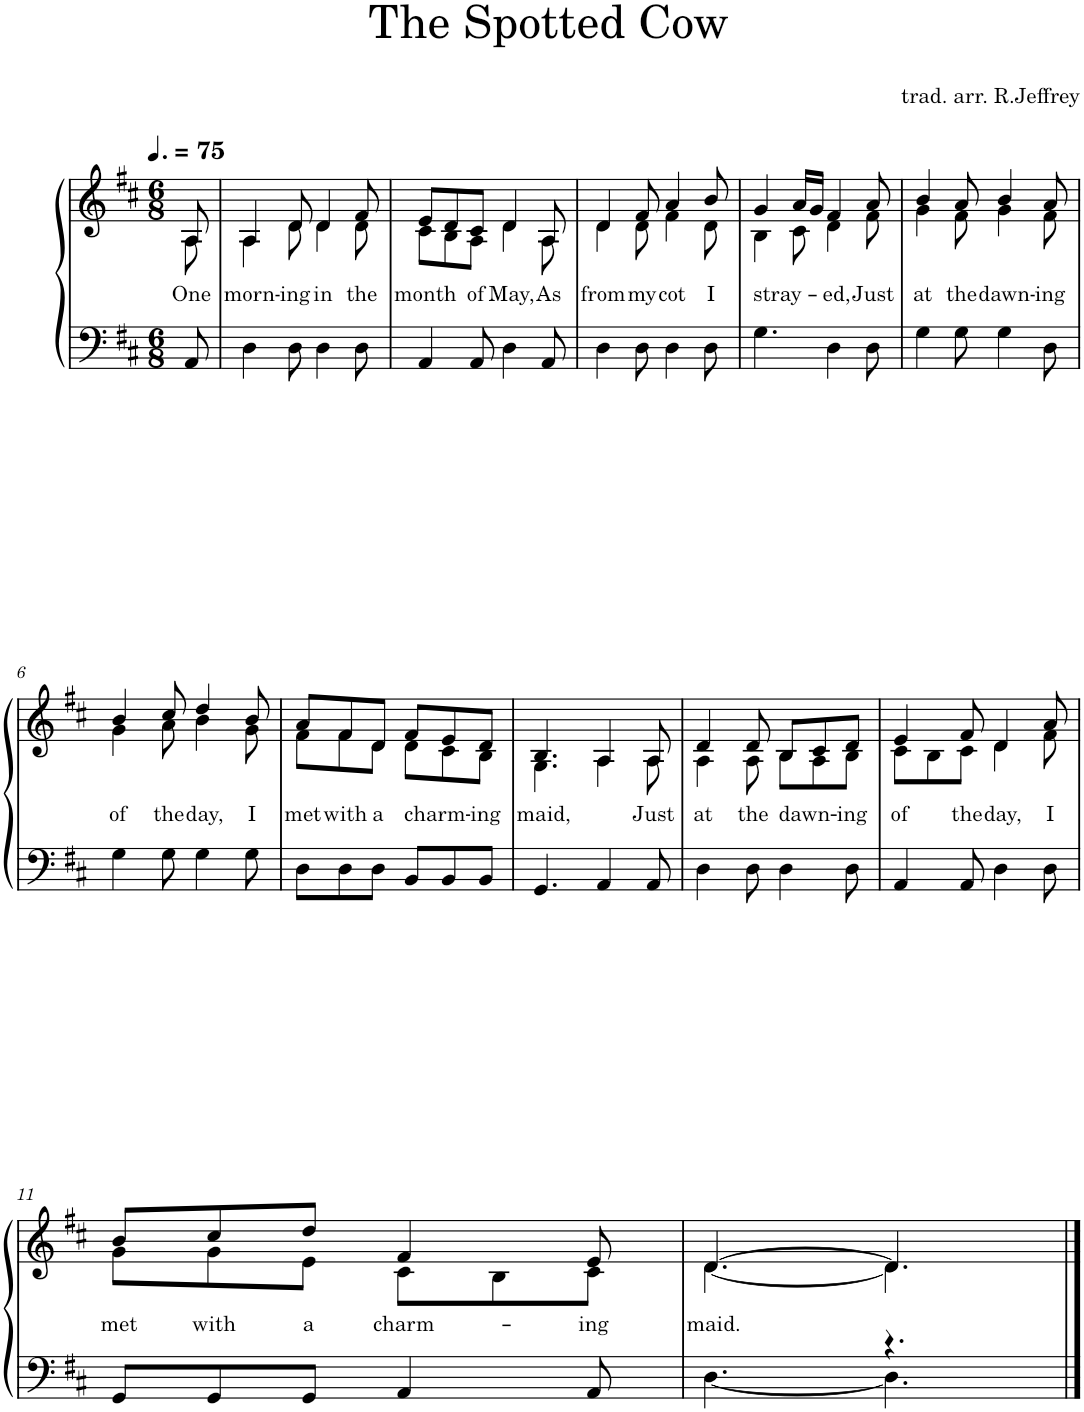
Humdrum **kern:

**kern	**kern	**text
*part1	*part1	*part1
*staff2	*staff1	*staff1
*I"Piano	*	*
*I'Pno.	*	*
*clefF4	*clefG2	*
*k[f#c#]	*k[f#c#]	*
*M6/8	*M6/8	*
*MM113	*MM113	*
=	=	=
!	!	!LO:LY:b
*	*^	*
8AA/	8A/	8A\	One
=1	=1	=1	=1
!	!	!	!LO:LY:b
4D\	4A/	4A\	morn-
!	!	!	!LO:LY:b
8D\	8d/	8d\	-ing
!	!	!	!LO:LY:b
4D\	4d/	4d\	in
!	!	!	!LO:LY:b
8D\	8f#/	8d\	the
=2	=2	=2	=2
!	!	!	!LO:LY:b
4AA/	8e/L	8c#\L	month
.	8d/	8B\	.
!	!	!	!LO:LY:b
8AA/	8c#/J	8A\J	of
!	!	!	!LO:LY:b
4D\	4d/	4d\	May,
!	!	!	!LO:LY:b
8AA/	8A/	8A\	As
=3	=3	=3	=3
!	!	!	!LO:LY:b
4D\	4d/	4d\	from
!	!	!	!LO:LY:b
8D\	8f#/	8d\	my
!	!	!	!LO:LY:b
4D\	4a/	4f#\	cot
!	!	!	!LO:LY:b
8D\	8b/	8d\	I
=4	=4	=4	=4
!	!	!	!LO:LY:b
4.G\	4g/	4B\	stray-
.	16a/LL	8c#\	.
.	16g/JJ	.	.
!	!	!	!LO:LY:b
4D\	4f#/	4d\	ed,
!	!	!	!LO:LY:b
8D\	8a/	8f#\	Just
=5	=5	=5	=5
!	!	!	!LO:LY:b
4G\	4b/	4g\	at
!	!	!	!LO:LY:b
8G\	8a/	8f#\	the
!	!	!	!LO:LY:b
4G\	4b/	4g\	dawn-
!	!	!	!LO:LY:b
8D\	8a/	8f#\	-ing
!!LO:LB:g=z	!!
=6	=6	=6	=6
!	!	!	!LO:LY:b
4G\	4b/	4g\	of
!	!	!	!LO:LY:b
8G\	8cc#/	8a\	the
!	!	!	!LO:LY:b
4G\	4dd/	4b\	day,
!	!	!	!LO:LY:b
8G\	8b/	8g\	I
=7	=7	=7	=7
!	!	!	!LO:LY:b
8D\L	8a/L	8f#\L	met
!	!	!	!LO:LY:b
8D\	8f#/	8f#\	with
!	!	!	!LO:LY:b
8D\J	8d/J	8d\J	a
!	!	!	!LO:LY:b
8BB/L	8f#/L	8d\L	charm-
8BB/	8e/	8c#\	.
!	!	!	!LO:LY:b
8BB/J	8d/J	8B\J	ing
=8	=8	=8	=8
!	!	!	!LO:LY:b
4.GG/	4.B/	4.G\	maid,
4AA/	4A/	4A\	.
!	!	!	!LO:LY:b
8AA/	8A/	8A\	Just
=9	=9	=9	=9
!	!	!	!LO:LY:b
4D\	4d/	4A\	at
!	!	!	!LO:LY:b
8D\	8d/	8A\	the
!	!	!	!LO:LY:b
4D\	8B/L	8B\L	dawn-
.	8c#/	8A\	.
!	!	!	!LO:LY:b
8D\	8d/J	8B\J	ing
=10	=10	=10	=10
!	!	!	!LO:LY:b
4AA/	4e/	8c#\L	of
.	.	8B\	.
!	!	!	!LO:LY:b
8AA/	8f#/	8c#\J	the
!	!	!	!LO:LY:b
4D\	4d/	4d\	day,
!	!	!	!LO:LY:b
8D\	8a/	8f#\	I
!!LO:LB:g=z	!!
=11	=11	=11	=11
!	!	!	!LO:LY:b
8GG/L	8b/L	8g\L	met
!	!	!	!LO:LY:b
8GG/	8cc#/	8g\	with
!	!	!	!LO:LY:b
8GG/J	8dd/J	8e\J	a
!	!	!	!LO:LY:b
4AA/	4f#/	8c#\L	charm-
.	.	8B\	.
!	!	!	!LO:LY:b
8AA/	8e/	8c#\J	-ing
=12	=12	=12	=12
*^	*	*	*
!	!	!	!	!LO:LY:b
[4.D\	4.ryy	[4.d/	[4.d\	maid.
4.r	4.D\]	4.d/]	4.d\]	.
*v	*v	*	*	*
*	*v	*v	*
==	==	==
*-	*-	*-
